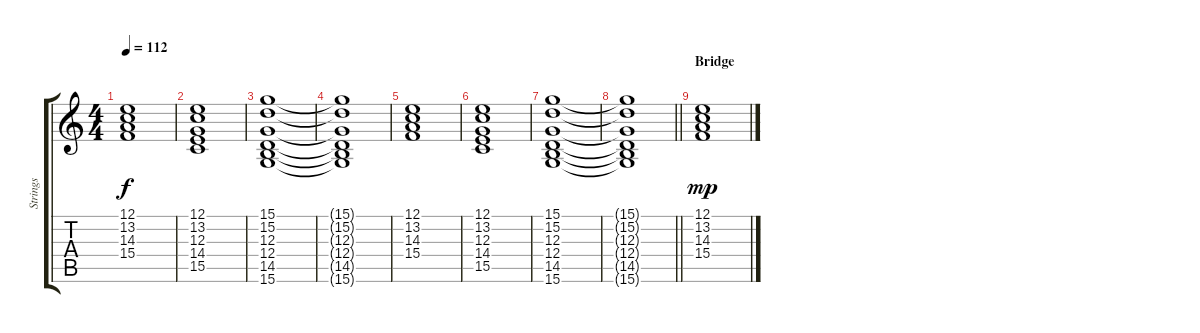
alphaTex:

\track ("Strings" "Strings") {instrument pad8sweep}
\staff {score tabs}
\tuning (E4 B3 G3 D3 A2 E2) {hide}
\ts (4 4)
\tempo 112
\clef g2
\ks c
(12.1 13.2 14.3 15.4).1{dy f} |
(12.1 13.2 12.3 14.4 15.5).1 |
(15.1 15.2 12.3 12.4 14.5 15.6).1 |
(15.1{t} 15.2{t} 12.3{t} 12.4{t} 14.5{t} 15.6{t}).1 |
(12.1 13.2 14.3 15.4).1 |
(12.1 13.2 12.3 14.4 15.5).1 |
(15.1 15.2 12.3 12.4 14.5 15.6).1 |
\barLineRight lightlight
(15.1{t} 15.2{t} 12.3{t} 12.4{t} 14.5{t} 15.6{t}).1 |
\section ("" "Bridge")
(12.1 13.2 14.3 15.4).1{dy mp}
